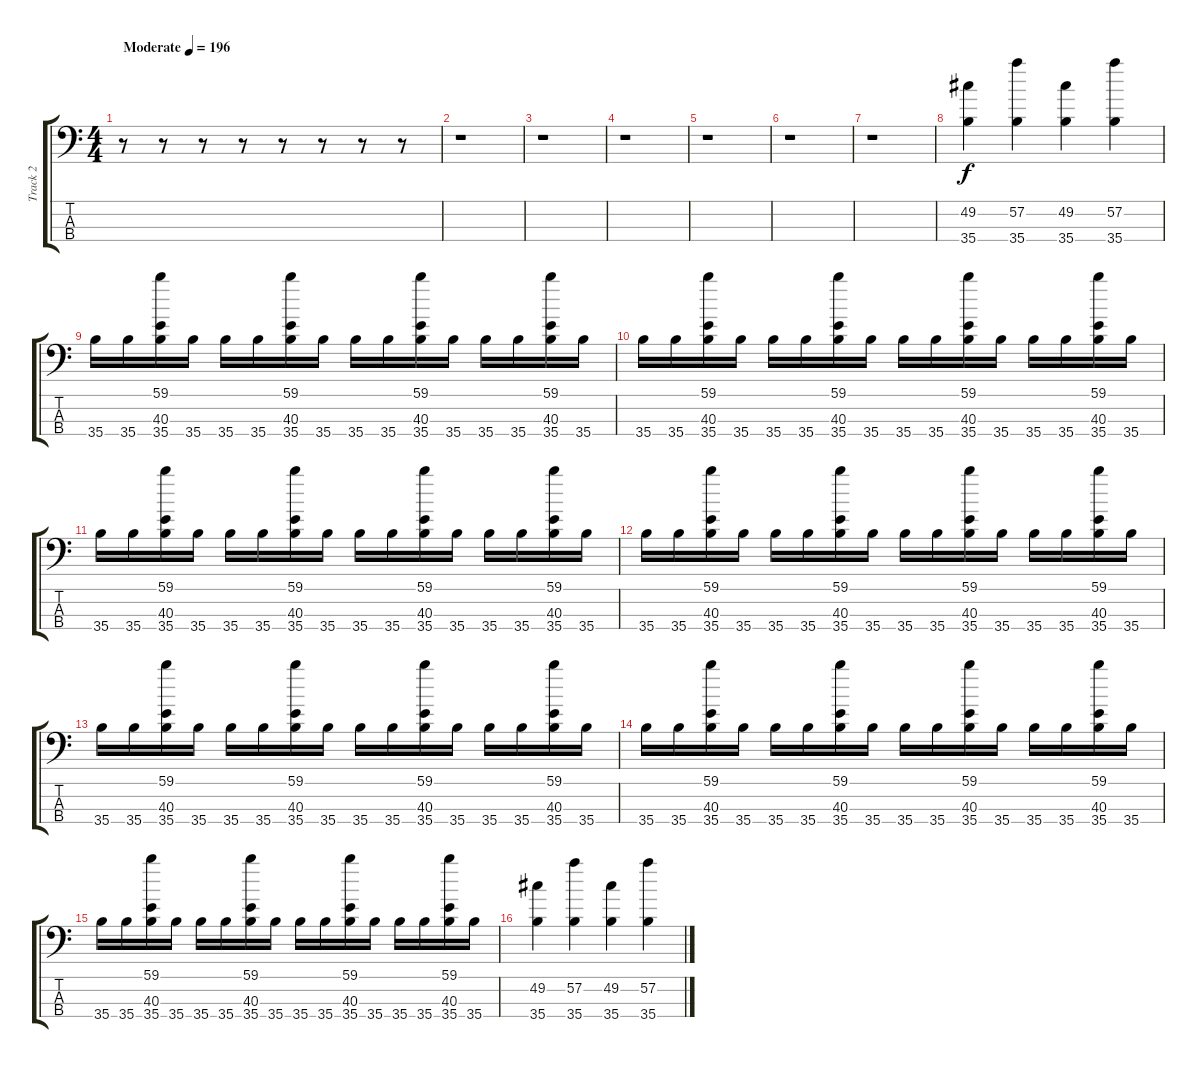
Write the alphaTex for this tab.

\track ("Track 2" "Track 2") {instrument acousticgrandpiano}
\staff {score tabs}
\tuning (C-1 C-1 C-1 C-1) {hide}
\ts (4 4)
\tempo (196 "Moderate")
\clef f4
\ks c
r.8{dy f instrument acousticgrandpiano} r.8 r.8 r.8 r.8 r.8 r.8 r.8 |
r.1 |
r.1 |
r.1 |
r.1 |
r.1 |
r.1 |
(49.2 35.4).4 (57.2 35.4).4 (49.2 35.4).4 (57.2 35.4).4 |
35.4.16 35.4.16 (59.1 40.3 35.4).16 35.4.16 35.4.16 35.4.16 (59.1 40.3 35.4).16 35.4.16 35.4.16 35.4.16 (59.1 40.3 35.4).16 35.4.16 35.4.16 35.4.16 (59.1 40.3 35.4).16 35.4.16 |
35.4.16 35.4.16 (59.1 40.3 35.4).16 35.4.16 35.4.16 35.4.16 (59.1 40.3 35.4).16 35.4.16 35.4.16 35.4.16 (59.1 40.3 35.4).16 35.4.16 35.4.16 35.4.16 (59.1 40.3 35.4).16 35.4.16 |
35.4.16 35.4.16 (59.1 40.3 35.4).16 35.4.16 35.4.16 35.4.16 (59.1 40.3 35.4).16 35.4.16 35.4.16 35.4.16 (59.1 40.3 35.4).16 35.4.16 35.4.16 35.4.16 (59.1 40.3 35.4).16 35.4.16 |
35.4.16 35.4.16 (59.1 40.3 35.4).16 35.4.16 35.4.16 35.4.16 (59.1 40.3 35.4).16 35.4.16 35.4.16 35.4.16 (59.1 40.3 35.4).16 35.4.16 35.4.16 35.4.16 (59.1 40.3 35.4).16 35.4.16 |
35.4.16 35.4.16 (59.1 40.3 35.4).16 35.4.16 35.4.16 35.4.16 (59.1 40.3 35.4).16 35.4.16 35.4.16 35.4.16 (59.1 40.3 35.4).16 35.4.16 35.4.16 35.4.16 (59.1 40.3 35.4).16 35.4.16 |
35.4.16 35.4.16 (59.1 40.3 35.4).16 35.4.16 35.4.16 35.4.16 (59.1 40.3 35.4).16 35.4.16 35.4.16 35.4.16 (59.1 40.3 35.4).16 35.4.16 35.4.16 35.4.16 (59.1 40.3 35.4).16 35.4.16 |
35.4.16 35.4.16 (59.1 40.3 35.4).16 35.4.16 35.4.16 35.4.16 (59.1 40.3 35.4).16 35.4.16 35.4.16 35.4.16 (59.1 40.3 35.4).16 35.4.16 35.4.16 35.4.16 (59.1 40.3 35.4).16 35.4.16 |
(49.2 35.4).4 (57.2 35.4).4 (49.2 35.4).4 (57.2 35.4).4
